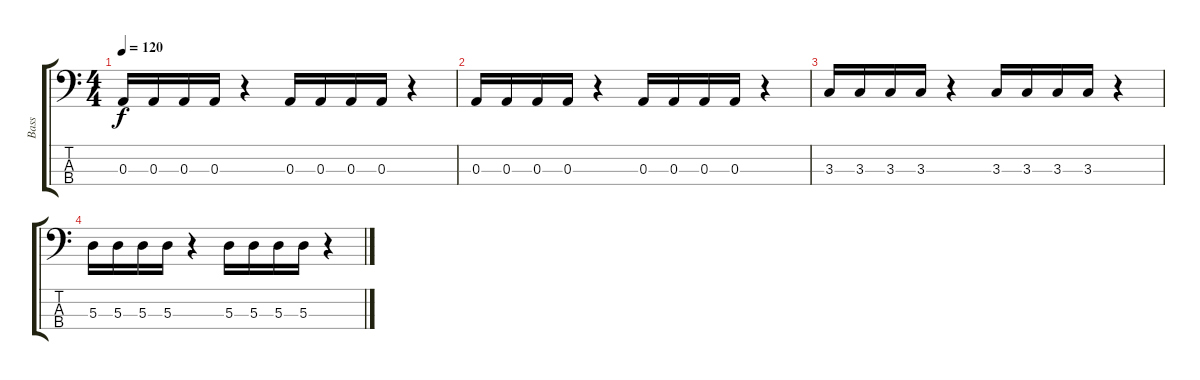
\track ("Bass" "Bass") {instrument electricbasspick}
\staff {score tabs}
\tuning (G2 D2 A1 E1) {hide}
\ts (4 4)
\tempo 120
\clef f4
\ks c
0.3.16{dy f} 0.3.16 0.3.16 0.3.16 r.4 0.3.16 0.3.16 0.3.16 0.3.16 r.4 |
0.3.16 0.3.16 0.3.16 0.3.16 r.4 0.3.16 0.3.16 0.3.16 0.3.16 r.4 |
3.3.16 3.3.16 3.3.16 3.3.16 r.4 3.3.16 3.3.16 3.3.16 3.3.16 r.4 |
5.3.16 5.3.16 5.3.16 5.3.16 r.4 5.3.16 5.3.16 5.3.16 5.3.16 r.4
